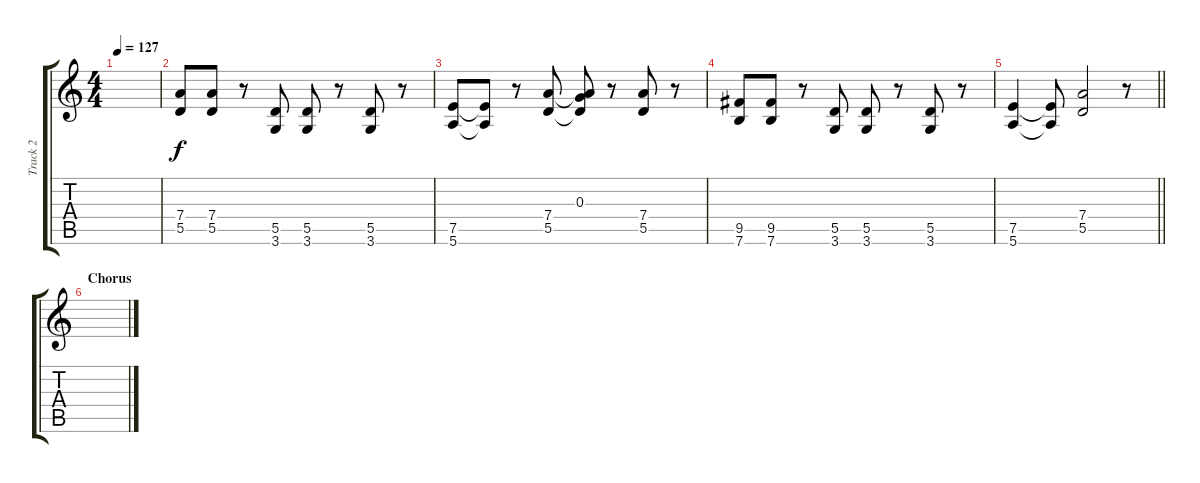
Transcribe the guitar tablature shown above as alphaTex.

\track ("Track 2" "Track 2") {instrument acousticguitarsteel}
\staff {score tabs}
\tuning (E4 B3 G3 D3 A2 E2) {hide}
\ts (4 4)
\tempo 127
\clef g2
\ks c
|
(7.4 5.5).8 (7.4 5.5).8 r.8 (5.5 3.6).8 (5.5 3.6).8 r.8 (5.5 3.6).8 r.8 |
(7.5 5.6).8 (7.5{t} 5.6{t}).8 r.8 (7.4 5.5).8 (0.3 7.4{t} 5.5{t}).8 r.8 (7.4 5.5).8 r.8 |
(9.5 7.6).8 (9.5 7.6).8 r.8 (5.5 3.6).8 (5.5 3.6).8 r.8 (5.5 3.6).8 r.8 |
\barLineRight lightlight
(7.5 5.6).4 (7.5{t} 5.6{t}).8 (7.4 5.5).2 r.8 |
\section ("" "Chorus")
